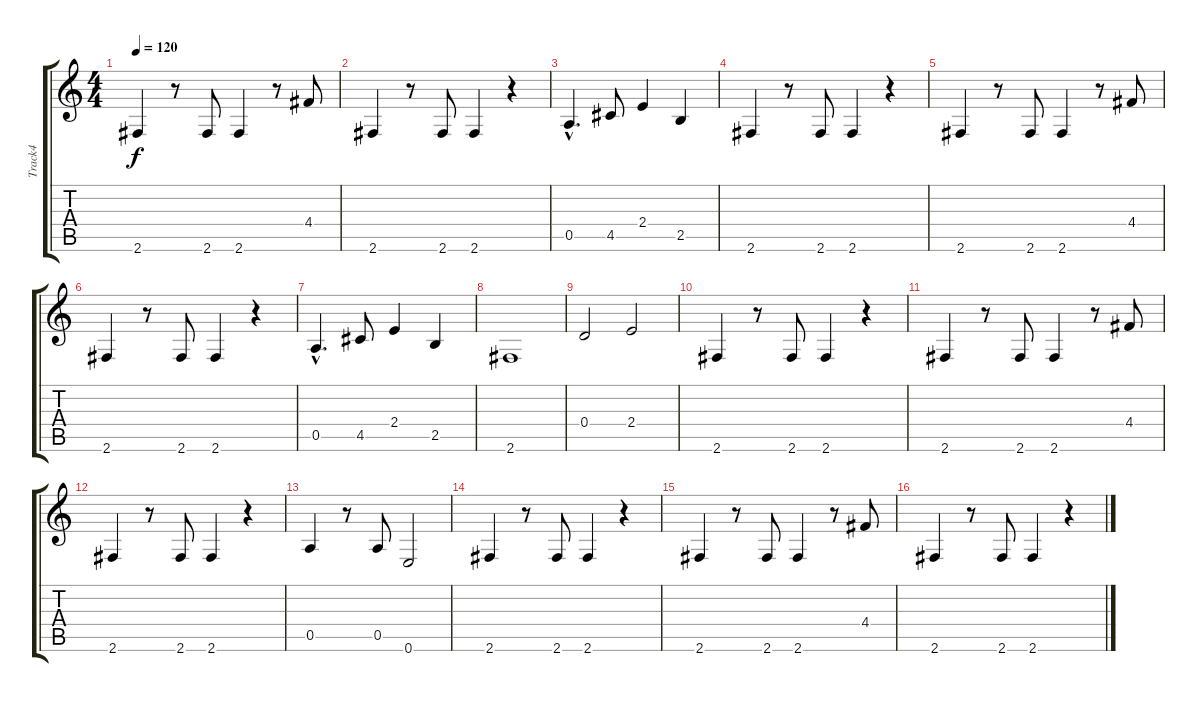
\track ("Track4" "Track4") {instrument electricbassfinger}
\staff {score tabs}
\tuning (E4 B3 G3 D3 A2 E2) {hide}
\ts (4 4)
\tempo 120
\clef g2
\ks c
2.6.4{dy f} r.8 2.6.8 2.6.4 r.8 4.4.8 |
2.6.4 r.8 2.6.8 2.6.4 r.4 |
0.5{hac}.4{d} 4.5.8 2.4.4 2.5.4 |
2.6.4 r.8 2.6.8 2.6.4 r.4 |
2.6.4 r.8 2.6.8 2.6.4 r.8 4.4.8 |
2.6.4 r.8 2.6.8 2.6.4 r.4 |
0.5{hac}.4{d} 4.5.8 2.4.4 2.5.4 |
2.6.1 |
0.4.2 2.4.2 |
2.6.4 r.8 2.6.8 2.6.4 r.4 |
2.6.4 r.8 2.6.8 2.6.4 r.8 4.4.8 |
2.6.4 r.8 2.6.8 2.6.4 r.4 |
0.5.4 r.8 0.5.8 0.6.2 |
2.6.4 r.8 2.6.8 2.6.4 r.4 |
2.6.4 r.8 2.6.8 2.6.4 r.8 4.4.8 |
2.6.4 r.8 2.6.8 2.6.4 r.4
